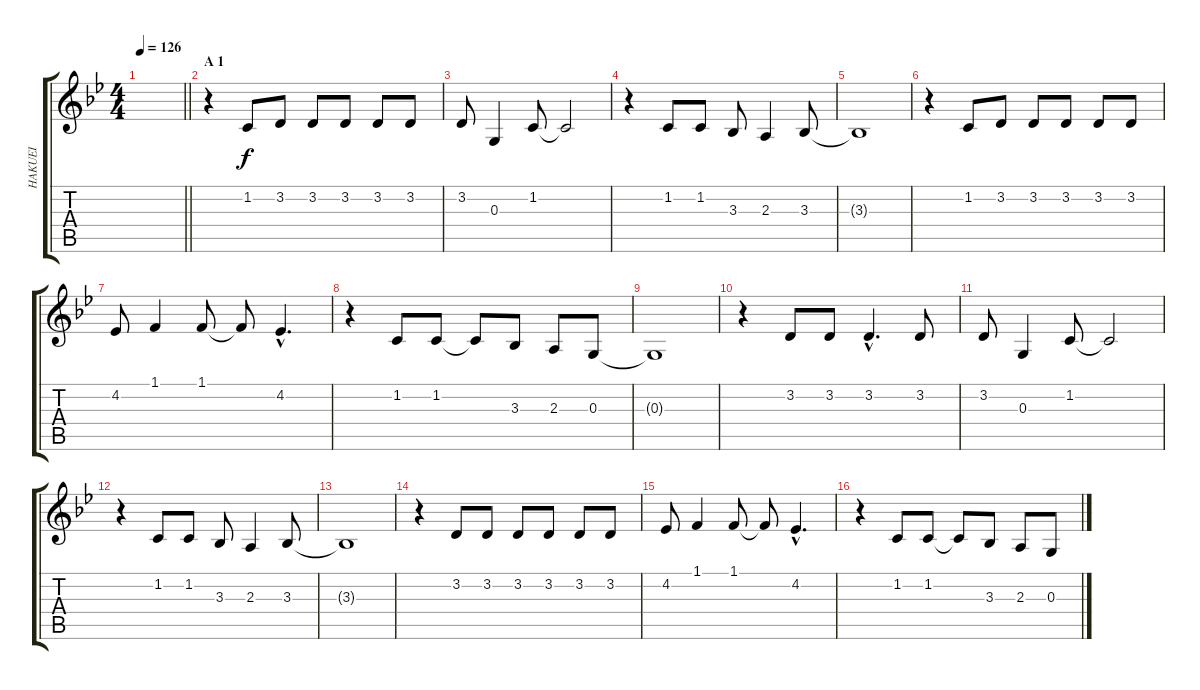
\track ("HAKUEI" "HAKUEI") {instrument oboe}
\staff {score tabs}
\tuning (E4 B3 G3 D3 A2 E2) {hide}
\ts (4 4)
\tempo 126
\clef g2
\barLineRight lightlight
\ks bb
|
\section ("" "A 1")
r.4 1.2.8 3.2.8 3.2.8 3.2.8 3.2.8 3.2.8 |
3.2.8 0.3.4 1.2.8 1.2{t}.2 |
r.4 1.2.8 1.2.8 3.3.8 2.3.4 3.3.8 |
3.3{t}.1 |
r.4 1.2.8 3.2.8 3.2.8 3.2.8 3.2.8 3.2.8 |
4.2.8 1.1.4 1.1.8 1.1{t}.8 4.2{hac}.4{d} |
r.4 1.2.8 1.2.8 1.2{t}.8 3.3.8 2.3.8 0.3.8 |
0.3{t}.1 |
r.4 3.2.8 3.2.8 3.2{hac}.4{d} 3.2.8 |
3.2.8 0.3.4 1.2.8 1.2{t}.2 |
r.4 1.2.8 1.2.8 3.3.8 2.3.4 3.3.8 |
3.3{t}.1 |
r.4 3.2.8 3.2.8 3.2.8 3.2.8 3.2.8 3.2.8 |
4.2.8 1.1.4 1.1.8 1.1{t}.8 4.2{hac}.4{d} |
r.4 1.2.8 1.2.8 1.2{t}.8 3.3.8 2.3.8 0.3.8
